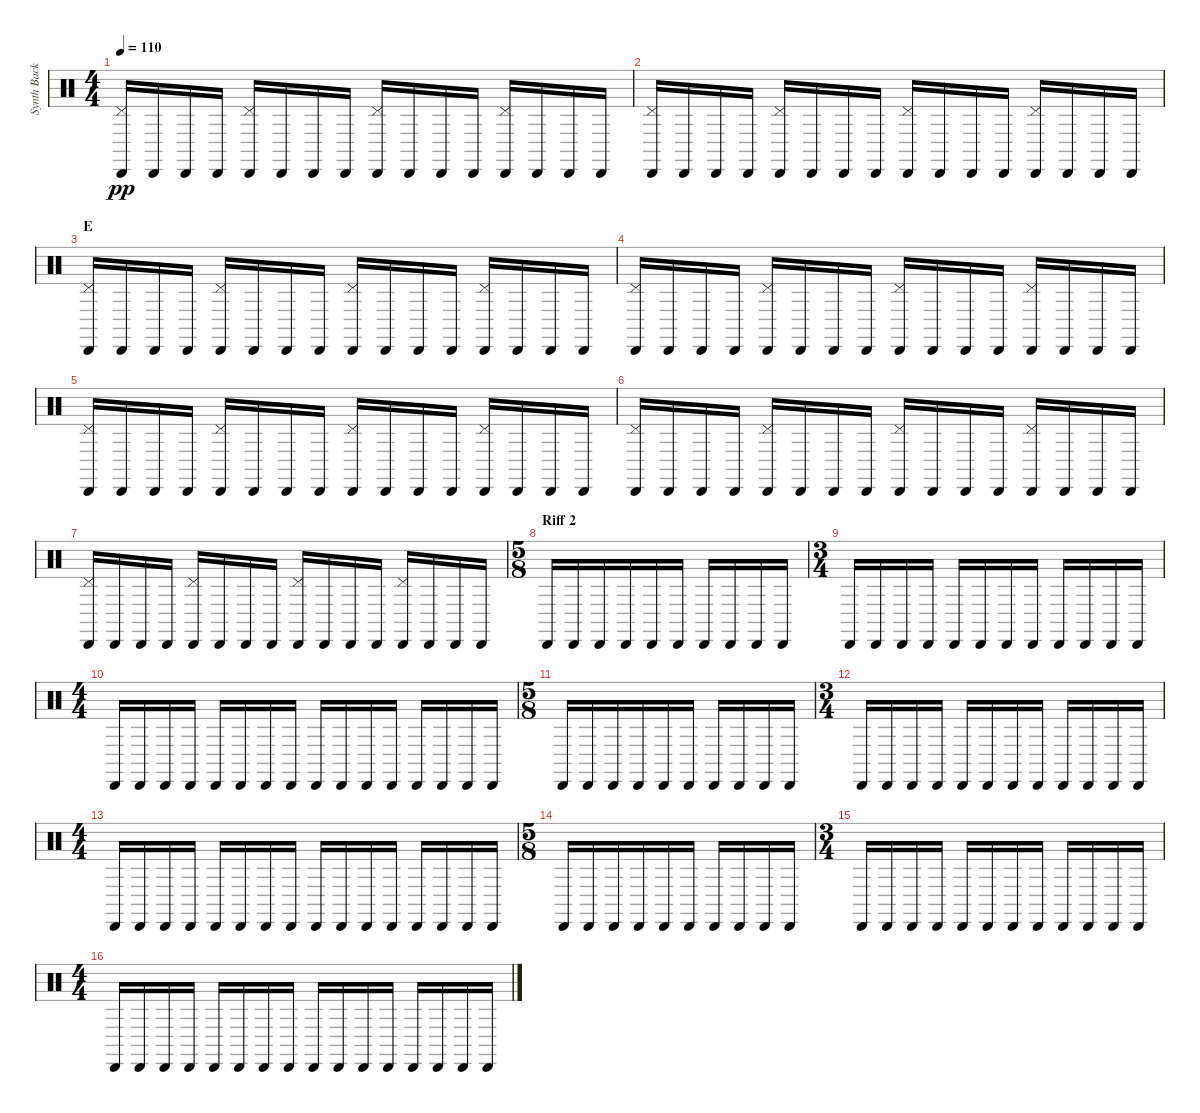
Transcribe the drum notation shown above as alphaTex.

\track ("Synth Background Rhythm" "Synth Back") {instrument percussion}
\staff {score}
\articulation defaults
\ts (4 4)
\tempo 110
\clef neutral
\ks c
("Pedal Hi-Hat (hit)" "Cabasa (hit)").16{dy pp} "Cabasa (hit)".16 "Cabasa (hit)".16 "Cabasa (hit)".16 ("Pedal Hi-Hat (hit)" "Cabasa (hit)").16 "Cabasa (hit)".16 "Cabasa (hit)".16 "Cabasa (hit)".16 ("Pedal Hi-Hat (hit)" "Cabasa (hit)").16 "Cabasa (hit)".16 "Cabasa (hit)".16 "Cabasa (hit)".16 ("Pedal Hi-Hat (hit)" "Cabasa (hit)").16 "Cabasa (hit)".16 "Cabasa (hit)".16 "Cabasa (hit)".16 |
("Pedal Hi-Hat (hit)" "Cabasa (hit)").16 "Cabasa (hit)".16 "Cabasa (hit)".16 "Cabasa (hit)".16 ("Pedal Hi-Hat (hit)" "Cabasa (hit)").16 "Cabasa (hit)".16 "Cabasa (hit)".16 "Cabasa (hit)".16 ("Pedal Hi-Hat (hit)" "Cabasa (hit)").16 "Cabasa (hit)".16 "Cabasa (hit)".16 "Cabasa (hit)".16 ("Pedal Hi-Hat (hit)" "Cabasa (hit)").16 "Cabasa (hit)".16 "Cabasa (hit)".16 "Cabasa (hit)".16 |
\section ("" "E")
("Pedal Hi-Hat (hit)" "Cabasa (hit)").16 "Cabasa (hit)".16 "Cabasa (hit)".16 "Cabasa (hit)".16 ("Pedal Hi-Hat (hit)" "Cabasa (hit)").16 "Cabasa (hit)".16 "Cabasa (hit)".16 "Cabasa (hit)".16 ("Pedal Hi-Hat (hit)" "Cabasa (hit)").16 "Cabasa (hit)".16 "Cabasa (hit)".16 "Cabasa (hit)".16 ("Pedal Hi-Hat (hit)" "Cabasa (hit)").16 "Cabasa (hit)".16 "Cabasa (hit)".16 "Cabasa (hit)".16 |
("Pedal Hi-Hat (hit)" "Cabasa (hit)").16 "Cabasa (hit)".16 "Cabasa (hit)".16 "Cabasa (hit)".16 ("Pedal Hi-Hat (hit)" "Cabasa (hit)").16 "Cabasa (hit)".16 "Cabasa (hit)".16 "Cabasa (hit)".16 ("Pedal Hi-Hat (hit)" "Cabasa (hit)").16 "Cabasa (hit)".16 "Cabasa (hit)".16 "Cabasa (hit)".16 ("Pedal Hi-Hat (hit)" "Cabasa (hit)").16 "Cabasa (hit)".16 "Cabasa (hit)".16 "Cabasa (hit)".16 |
("Pedal Hi-Hat (hit)" "Cabasa (hit)").16 "Cabasa (hit)".16 "Cabasa (hit)".16 "Cabasa (hit)".16 ("Pedal Hi-Hat (hit)" "Cabasa (hit)").16 "Cabasa (hit)".16 "Cabasa (hit)".16 "Cabasa (hit)".16 ("Pedal Hi-Hat (hit)" "Cabasa (hit)").16 "Cabasa (hit)".16 "Cabasa (hit)".16 "Cabasa (hit)".16 ("Pedal Hi-Hat (hit)" "Cabasa (hit)").16 "Cabasa (hit)".16 "Cabasa (hit)".16 "Cabasa (hit)".16 |
("Pedal Hi-Hat (hit)" "Cabasa (hit)").16 "Cabasa (hit)".16 "Cabasa (hit)".16 "Cabasa (hit)".16 ("Pedal Hi-Hat (hit)" "Cabasa (hit)").16 "Cabasa (hit)".16 "Cabasa (hit)".16 "Cabasa (hit)".16 ("Pedal Hi-Hat (hit)" "Cabasa (hit)").16 "Cabasa (hit)".16 "Cabasa (hit)".16 "Cabasa (hit)".16 ("Pedal Hi-Hat (hit)" "Cabasa (hit)").16 "Cabasa (hit)".16 "Cabasa (hit)".16 "Cabasa (hit)".16 |
("Pedal Hi-Hat (hit)" "Cabasa (hit)").16 "Cabasa (hit)".16 "Cabasa (hit)".16 "Cabasa (hit)".16 ("Pedal Hi-Hat (hit)" "Cabasa (hit)").16 "Cabasa (hit)".16 "Cabasa (hit)".16 "Cabasa (hit)".16 ("Pedal Hi-Hat (hit)" "Cabasa (hit)").16 "Cabasa (hit)".16 "Cabasa (hit)".16 "Cabasa (hit)".16 ("Pedal Hi-Hat (hit)" "Cabasa (hit)").16 "Cabasa (hit)".16 "Cabasa (hit)".16 "Cabasa (hit)".16 |
\ts (5 8)
\section ("" "Riff 2")
"Cabasa (hit)".16 "Cabasa (hit)".16 "Cabasa (hit)".16 "Cabasa (hit)".16 "Cabasa (hit)".16 "Cabasa (hit)".16 "Cabasa (hit)".16 "Cabasa (hit)".16 "Cabasa (hit)".16 "Cabasa (hit)".16 |
\ts (3 4)
"Cabasa (hit)".16 "Cabasa (hit)".16 "Cabasa (hit)".16 "Cabasa (hit)".16 "Cabasa (hit)".16 "Cabasa (hit)".16 "Cabasa (hit)".16 "Cabasa (hit)".16 "Cabasa (hit)".16 "Cabasa (hit)".16 "Cabasa (hit)".16 "Cabasa (hit)".16 |
\ts (4 4)
"Cabasa (hit)".16 "Cabasa (hit)".16 "Cabasa (hit)".16 "Cabasa (hit)".16 "Cabasa (hit)".16 "Cabasa (hit)".16 "Cabasa (hit)".16 "Cabasa (hit)".16 "Cabasa (hit)".16 "Cabasa (hit)".16 "Cabasa (hit)".16 "Cabasa (hit)".16 "Cabasa (hit)".16 "Cabasa (hit)".16 "Cabasa (hit)".16 "Cabasa (hit)".16 |
\ts (5 8)
"Cabasa (hit)".16 "Cabasa (hit)".16 "Cabasa (hit)".16 "Cabasa (hit)".16 "Cabasa (hit)".16 "Cabasa (hit)".16 "Cabasa (hit)".16 "Cabasa (hit)".16 "Cabasa (hit)".16 "Cabasa (hit)".16 |
\ts (3 4)
"Cabasa (hit)".16 "Cabasa (hit)".16 "Cabasa (hit)".16 "Cabasa (hit)".16 "Cabasa (hit)".16 "Cabasa (hit)".16 "Cabasa (hit)".16 "Cabasa (hit)".16 "Cabasa (hit)".16 "Cabasa (hit)".16 "Cabasa (hit)".16 "Cabasa (hit)".16 |
\ts (4 4)
"Cabasa (hit)".16 "Cabasa (hit)".16 "Cabasa (hit)".16 "Cabasa (hit)".16 "Cabasa (hit)".16 "Cabasa (hit)".16 "Cabasa (hit)".16 "Cabasa (hit)".16 "Cabasa (hit)".16 "Cabasa (hit)".16 "Cabasa (hit)".16 "Cabasa (hit)".16 "Cabasa (hit)".16 "Cabasa (hit)".16 "Cabasa (hit)".16 "Cabasa (hit)".16 |
\ts (5 8)
"Cabasa (hit)".16 "Cabasa (hit)".16 "Cabasa (hit)".16 "Cabasa (hit)".16 "Cabasa (hit)".16 "Cabasa (hit)".16 "Cabasa (hit)".16 "Cabasa (hit)".16 "Cabasa (hit)".16 "Cabasa (hit)".16 |
\ts (3 4)
"Cabasa (hit)".16 "Cabasa (hit)".16 "Cabasa (hit)".16 "Cabasa (hit)".16 "Cabasa (hit)".16 "Cabasa (hit)".16 "Cabasa (hit)".16 "Cabasa (hit)".16 "Cabasa (hit)".16 "Cabasa (hit)".16 "Cabasa (hit)".16 "Cabasa (hit)".16 |
\ts (4 4)
"Cabasa (hit)".16 "Cabasa (hit)".16 "Cabasa (hit)".16 "Cabasa (hit)".16 "Cabasa (hit)".16 "Cabasa (hit)".16 "Cabasa (hit)".16 "Cabasa (hit)".16 "Cabasa (hit)".16 "Cabasa (hit)".16 "Cabasa (hit)".16 "Cabasa (hit)".16 "Cabasa (hit)".16 "Cabasa (hit)".16 "Cabasa (hit)".16 "Cabasa (hit)".16
